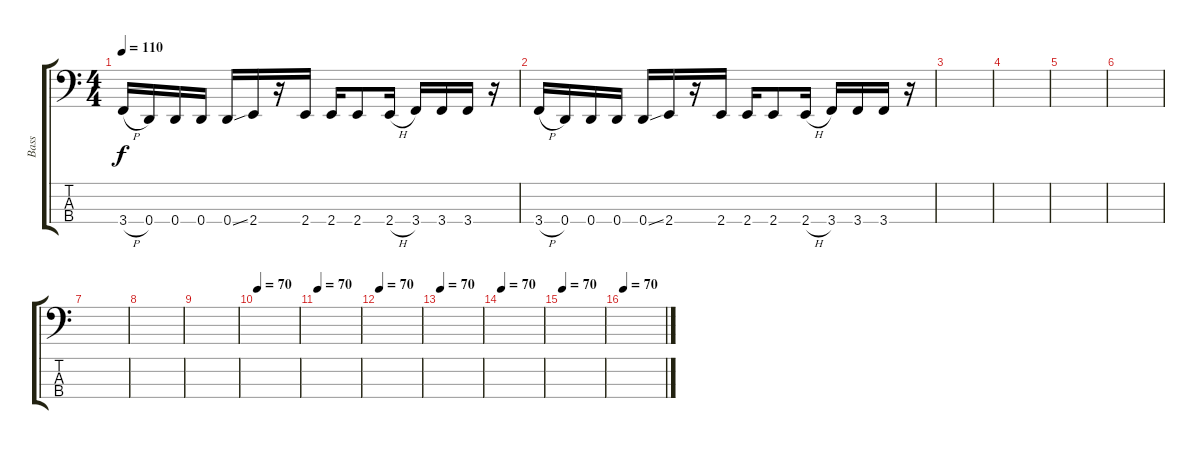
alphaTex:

\track ("Bass" "Bass") {instrument electricbasspick}
\staff {score tabs}
\tuning (G2 D2 A1 D1) {hide}
\ts (4 4)
\tempo 110
\clef f4
\ks c
3.4{h}.16{dy f} 0.4.16 0.4.16 0.4.16 0.4{ss}.16 2.4.16 r.16 2.4.16 2.4.16 2.4.8 2.4{h}.16 3.4.16 3.4.16 3.4.16 r.16 |
3.4{h}.16 0.4.16 0.4.16 0.4.16 0.4{ss}.16 2.4.16 r.16 2.4.16 2.4.16 2.4.8 2.4{h}.16 3.4.16 3.4.16 3.4.16 r.16 |
|
|
|
|
|
|
|
\tempo 70
|
\tempo 70
|
\tempo 70
|
\tempo 70
|
\tempo 70
|
\tempo 70
|
\tempo 70
